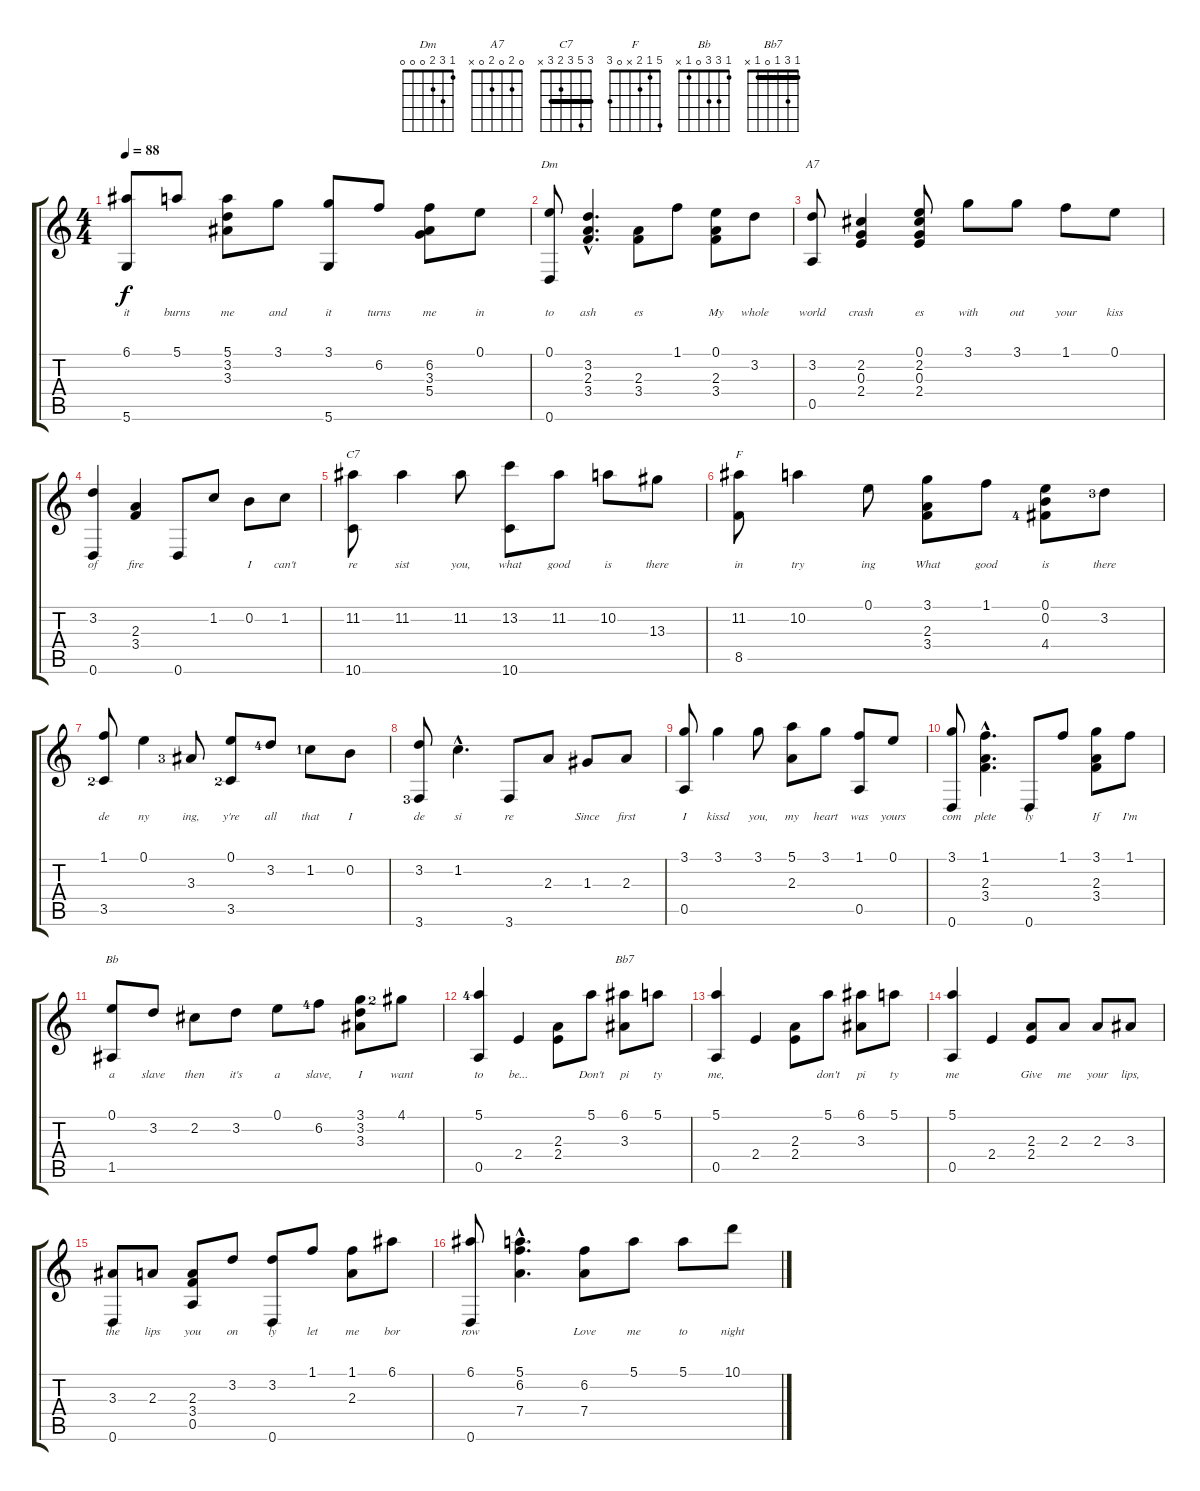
\track "" {instrument acousticguitarnylon}
\staff {score tabs}
\tuning (E4 B3 G3 D3 A2 D2) {hide}
\chord ("Dm" 1 3 2 0 0 0)
\chord ("A7" 0 2 0 2 0 x)
\chord ("C7" 3 5 3 2 3 x) {barre 3}
\chord ("F" 5 1 2 x 0 3)
\chord ("Bb" 1 3 3 0 1 x)
\chord ("Bb7" 1 3 1 0 1 x) {barre 1}
\ts (4 4)
\tempo 88
\clef g2
\ks c
(6.1 5.6).8{lyrics (0 "it") lyrics (1 "") lyrics (2 "") lyrics (3 "") lyrics (4 "") dy f} 5.1.8{lyrics (0 "burns") lyrics (1 "") lyrics (2 "") lyrics (3 "") lyrics (4 "")} (5.1 3.2 3.3).8{lyrics (0 "me") lyrics (1 "") lyrics (2 "") lyrics (3 "") lyrics (4 "")} 3.1.8{lyrics (0 "and") lyrics (1 "") lyrics (2 "") lyrics (3 "") lyrics (4 "")} (3.1 5.6).8{lyrics (0 "it") lyrics (1 "") lyrics (2 "") lyrics (3 "") lyrics (4 "")} 6.2.8{lyrics (0 "turns") lyrics (1 "") lyrics (2 "") lyrics (3 "") lyrics (4 "")} (6.2 3.3 5.4).8{lyrics (0 "me") lyrics (1 "") lyrics (2 "") lyrics (3 "") lyrics (4 "")} 0.1.8{lyrics (0 "in") lyrics (1 "") lyrics (2 "") lyrics (3 "") lyrics (4 "")} |
(0.1 0.6).8{ch "Dm" lyrics (0 "to") lyrics (1 "") lyrics (2 "") lyrics (3 "") lyrics (4 "")} (3.2{hac} 2.3{hac} 3.4{hac}).4{d lyrics (0 "ash") lyrics (1 "") lyrics (2 "") lyrics (3 "") lyrics (4 "")} (2.3 3.4).8{lyrics (0 "es") lyrics (1 "") lyrics (2 "") lyrics (3 "") lyrics (4 "")} 1.1.8{lyrics (0 "") lyrics (1 "") lyrics (2 "") lyrics (3 "") lyrics (4 "")} (0.1 2.3 3.4).8{lyrics (0 "My") lyrics (1 "") lyrics (2 "") lyrics (3 "") lyrics (4 "")} 3.2.8{lyrics (0 "whole") lyrics (1 "") lyrics (2 "") lyrics (3 "") lyrics (4 "")} |
(3.2 0.5).8{ch "A7" lyrics (0 "world") lyrics (1 "") lyrics (2 "") lyrics (3 "") lyrics (4 "")} (2.2 0.3 2.4).4{lyrics (0 "crash") lyrics (1 "") lyrics (2 "") lyrics (3 "") lyrics (4 "")} (0.1 2.2 0.3 2.4).8{lyrics (0 "es") lyrics (1 "") lyrics (2 "") lyrics (3 "") lyrics (4 "")} 3.1.8{lyrics (0 "with") lyrics (1 "") lyrics (2 "") lyrics (3 "") lyrics (4 "")} 3.1.8{lyrics (0 "out") lyrics (1 "") lyrics (2 "") lyrics (3 "") lyrics (4 "")} 1.1.8{lyrics (0 "your") lyrics (1 "") lyrics (2 "") lyrics (3 "") lyrics (4 "")} 0.1.8{lyrics (0 "kiss") lyrics (1 "") lyrics (2 "") lyrics (3 "") lyrics (4 "")} |
(3.2 0.6).4{lyrics (0 "of") lyrics (1 "") lyrics (2 "") lyrics (3 "") lyrics (4 "")} (2.3 3.4).4{lyrics (0 "fire") lyrics (1 "") lyrics (2 "") lyrics (3 "") lyrics (4 "")} 0.6.8{lyrics (0 "") lyrics (1 "") lyrics (2 "") lyrics (3 "") lyrics (4 "")} 1.2.8{lyrics (0 "") lyrics (1 "") lyrics (2 "") lyrics (3 "") lyrics (4 "")} 0.2.8{lyrics (0 "I") lyrics (1 "") lyrics (2 "") lyrics (3 "") lyrics (4 "")} 1.2.8{lyrics (0 "can't") lyrics (1 "") lyrics (2 "") lyrics (3 "") lyrics (4 "")} |
(11.2 10.6).8{ch "C7" lyrics (0 "re") lyrics (1 "") lyrics (2 "") lyrics (3 "") lyrics (4 "")} 11.2.4{lyrics (0 "sist") lyrics (1 "") lyrics (2 "") lyrics (3 "") lyrics (4 "")} 11.2.8{lyrics (0 "you,") lyrics (1 "") lyrics (2 "") lyrics (3 "") lyrics (4 "")} (13.2 10.6).8{lyrics (0 "what") lyrics (1 "") lyrics (2 "") lyrics (3 "") lyrics (4 "")} 11.2.8{lyrics (0 "good") lyrics (1 "") lyrics (2 "") lyrics (3 "") lyrics (4 "")} 10.2.8{lyrics (0 "is") lyrics (1 "") lyrics (2 "") lyrics (3 "") lyrics (4 "")} 13.3.8{lyrics (0 "there") lyrics (1 "") lyrics (2 "") lyrics (3 "") lyrics (4 "")} |
(11.2 8.5).8{ch "F" lyrics (0 "in") lyrics (1 "") lyrics (2 "") lyrics (3 "") lyrics (4 "")} 10.2.4{lyrics (0 "try") lyrics (1 "") lyrics (2 "") lyrics (3 "") lyrics (4 "")} 0.1.8{lyrics (0 "ing") lyrics (1 "") lyrics (2 "") lyrics (3 "") lyrics (4 "")} (3.1 2.3 3.4).8{lyrics (0 "What") lyrics (1 "") lyrics (2 "") lyrics (3 "") lyrics (4 "")} 1.1.8{lyrics (0 "good") lyrics (1 "") lyrics (2 "") lyrics (3 "") lyrics (4 "")} (0.1 0.2 4.4{lf 5}).8{lyrics (0 "is") lyrics (1 "") lyrics (2 "") lyrics (3 "") lyrics (4 "")} 3.2{lf 4}.8{lyrics (0 "there") lyrics (1 "") lyrics (2 "") lyrics (3 "") lyrics (4 "")} |
(1.1 3.5{lf 3}).8{lyrics (0 "de") lyrics (1 "") lyrics (2 "") lyrics (3 "") lyrics (4 "")} 0.1.4{lyrics (0 "ny") lyrics (1 "") lyrics (2 "") lyrics (3 "") lyrics (4 "")} 3.3{lf 4}.8{lyrics (0 "ing,") lyrics (1 "") lyrics (2 "") lyrics (3 "") lyrics (4 "")} (0.1 3.5{lf 3}).8{lyrics (0 "y're") lyrics (1 "") lyrics (2 "") lyrics (3 "") lyrics (4 "")} 3.2{lf 5}.8{lyrics (0 "all") lyrics (1 "") lyrics (2 "") lyrics (3 "") lyrics (4 "")} 1.2{lf 2}.8{lyrics (0 "that") lyrics (1 "") lyrics (2 "") lyrics (3 "") lyrics (4 "")} 0.2.8{lyrics (0 "I") lyrics (1 "") lyrics (2 "") lyrics (3 "") lyrics (4 "")} |
(3.2 3.6{lf 4}).8{lyrics (0 "de") lyrics (1 "") lyrics (2 "") lyrics (3 "") lyrics (4 "")} 1.2{hac}.4{d lyrics (0 "si") lyrics (1 "") lyrics (2 "") lyrics (3 "") lyrics (4 "")} 3.6.8{lyrics (0 "re") lyrics (1 "") lyrics (2 "") lyrics (3 "") lyrics (4 "")} 2.3.8{lyrics (0 "") lyrics (1 "") lyrics (2 "") lyrics (3 "") lyrics (4 "")} 1.3.8{lyrics (0 "Since") lyrics (1 "") lyrics (2 "") lyrics (3 "") lyrics (4 "")} 2.3.8{lyrics (0 "first") lyrics (1 "") lyrics (2 "") lyrics (3 "") lyrics (4 "")} |
(3.1 0.5).8{lyrics (0 "I") lyrics (1 "") lyrics (2 "") lyrics (3 "") lyrics (4 "")} 3.1.4{lyrics (0 "kissd") lyrics (1 "") lyrics (2 "") lyrics (3 "") lyrics (4 "")} 3.1.8{lyrics (0 "you,") lyrics (1 "") lyrics (2 "") lyrics (3 "") lyrics (4 "")} (5.1 2.3).8{lyrics (0 "my") lyrics (1 "") lyrics (2 "") lyrics (3 "") lyrics (4 "")} 3.1.8{lyrics (0 "heart") lyrics (1 "") lyrics (2 "") lyrics (3 "") lyrics (4 "")} (1.1 0.5).8{lyrics (0 "was") lyrics (1 "") lyrics (2 "") lyrics (3 "") lyrics (4 "")} 0.1.8{lyrics (0 "yours") lyrics (1 "") lyrics (2 "") lyrics (3 "") lyrics (4 "")} |
(3.1 0.6).8{lyrics (0 "com") lyrics (1 "") lyrics (2 "") lyrics (3 "") lyrics (4 "")} (1.1{hac} 2.3{hac} 3.4{hac}).4{d lyrics (0 "plete") lyrics (1 "") lyrics (2 "") lyrics (3 "") lyrics (4 "")} 0.6.8{lyrics (0 "ly") lyrics (1 "") lyrics (2 "") lyrics (3 "") lyrics (4 "")} 1.1.8{lyrics (0 "") lyrics (1 "") lyrics (2 "") lyrics (3 "") lyrics (4 "")} (3.1 2.3 3.4).8{lyrics (0 "If") lyrics (1 "") lyrics (2 "") lyrics (3 "") lyrics (4 "")} 1.1.8{lyrics (0 "I'm") lyrics (1 "") lyrics (2 "") lyrics (3 "") lyrics (4 "")} |
(0.1 1.5).8{ch "Bb" lyrics (0 "a") lyrics (1 "") lyrics (2 "") lyrics (3 "") lyrics (4 "")} 3.2.8{lyrics (0 "slave") lyrics (1 "") lyrics (2 "") lyrics (3 "") lyrics (4 "")} 2.2.8{lyrics (0 "then") lyrics (1 "") lyrics (2 "") lyrics (3 "") lyrics (4 "")} 3.2.8{lyrics (0 "it's") lyrics (1 "") lyrics (2 "") lyrics (3 "") lyrics (4 "")} 0.1.8{lyrics (0 "a") lyrics (1 "") lyrics (2 "") lyrics (3 "") lyrics (4 "")} 6.2{lf 5}.8{lyrics (0 "slave,") lyrics (1 "") lyrics (2 "") lyrics (3 "") lyrics (4 "")} (3.1 3.2 3.3).8{lyrics (0 "I") lyrics (1 "") lyrics (2 "") lyrics (3 "") lyrics (4 "")} 4.1{lf 3}.8{lyrics (0 "want") lyrics (1 "") lyrics (2 "") lyrics (3 "") lyrics (4 "")} |
(5.1{lf 5} 0.5).4{lyrics (0 "to") lyrics (1 "") lyrics (2 "") lyrics (3 "") lyrics (4 "")} 2.4.4{lyrics (0 "be...") lyrics (1 "") lyrics (2 "") lyrics (3 "") lyrics (4 "")} (2.3 2.4).8{lyrics (0 "") lyrics (1 "") lyrics (2 "") lyrics (3 "") lyrics (4 "")} 5.1.8{lyrics (0 "Don't") lyrics (1 "") lyrics (2 "") lyrics (3 "") lyrics (4 "")} (6.1 3.3).8{ch "Bb7" lyrics (0 "pi") lyrics (1 "") lyrics (2 "") lyrics (3 "") lyrics (4 "")} 5.1.8{lyrics (0 "ty") lyrics (1 "") lyrics (2 "") lyrics (3 "") lyrics (4 "")} |
(5.1 0.5).4{lyrics (0 "me,") lyrics (1 "") lyrics (2 "") lyrics (3 "") lyrics (4 "")} 2.4.4{lyrics (0 "") lyrics (1 "") lyrics (2 "") lyrics (3 "") lyrics (4 "")} (2.3 2.4).8{lyrics (0 "") lyrics (1 "") lyrics (2 "") lyrics (3 "") lyrics (4 "")} 5.1.8{lyrics (0 "don't") lyrics (1 "") lyrics (2 "") lyrics (3 "") lyrics (4 "")} (6.1 3.3).8{lyrics (0 "pi") lyrics (1 "") lyrics (2 "") lyrics (3 "") lyrics (4 "")} 5.1.8{lyrics (0 "ty") lyrics (1 "") lyrics (2 "") lyrics (3 "") lyrics (4 "")} |
(5.1 0.5).4{lyrics (0 "me") lyrics (1 "") lyrics (2 "") lyrics (3 "") lyrics (4 "")} 2.4.4{lyrics (0 "") lyrics (1 "") lyrics (2 "") lyrics (3 "") lyrics (4 "")} (2.3 2.4).8{lyrics (0 "Give") lyrics (1 "") lyrics (2 "") lyrics (3 "") lyrics (4 "")} 2.3.8{lyrics (0 "me") lyrics (1 "") lyrics (2 "") lyrics (3 "") lyrics (4 "")} 2.3.8{lyrics (0 "your") lyrics (1 "") lyrics (2 "") lyrics (3 "") lyrics (4 "")} 3.3.8{lyrics (0 "lips,") lyrics (1 "") lyrics (2 "") lyrics (3 "") lyrics (4 "")} |
(3.3 0.6).8{lyrics (0 "the") lyrics (1 "") lyrics (2 "") lyrics (3 "") lyrics (4 "")} 2.3.8{lyrics (0 "lips") lyrics (1 "") lyrics (2 "") lyrics (3 "") lyrics (4 "")} (2.3 3.4 0.5).8{lyrics (0 "you") lyrics (1 "") lyrics (2 "") lyrics (3 "") lyrics (4 "")} 3.2.8{lyrics (0 "on") lyrics (1 "") lyrics (2 "") lyrics (3 "") lyrics (4 "")} (3.2 0.6).8{lyrics (0 "ly") lyrics (1 "") lyrics (2 "") lyrics (3 "") lyrics (4 "")} 1.1.8{lyrics (0 "let") lyrics (1 "") lyrics (2 "") lyrics (3 "") lyrics (4 "")} (1.1 2.3).8{lyrics (0 "me") lyrics (1 "") lyrics (2 "") lyrics (3 "") lyrics (4 "")} 6.1.8{lyrics (0 "bor") lyrics (1 "") lyrics (2 "") lyrics (3 "") lyrics (4 "")} |
(6.1 0.6).8{lyrics (0 "row") lyrics (1 "") lyrics (2 "") lyrics (3 "") lyrics (4 "")} (5.1{hac} 6.2{hac} 7.4{hac}).4{d lyrics (0 "") lyrics (1 "") lyrics (2 "") lyrics (3 "") lyrics (4 "")} (6.2 7.4).8{lyrics (0 "Love") lyrics (1 "") lyrics (2 "") lyrics (3 "") lyrics (4 "")} 5.1.8{lyrics (0 "me") lyrics (1 "") lyrics (2 "") lyrics (3 "") lyrics (4 "")} 5.1.8{lyrics (0 "to") lyrics (1 "") lyrics (2 "") lyrics (3 "") lyrics (4 "")} 10.1.8{lyrics (0 "night") lyrics (1 "") lyrics (2 "") lyrics (3 "") lyrics (4 "")}
